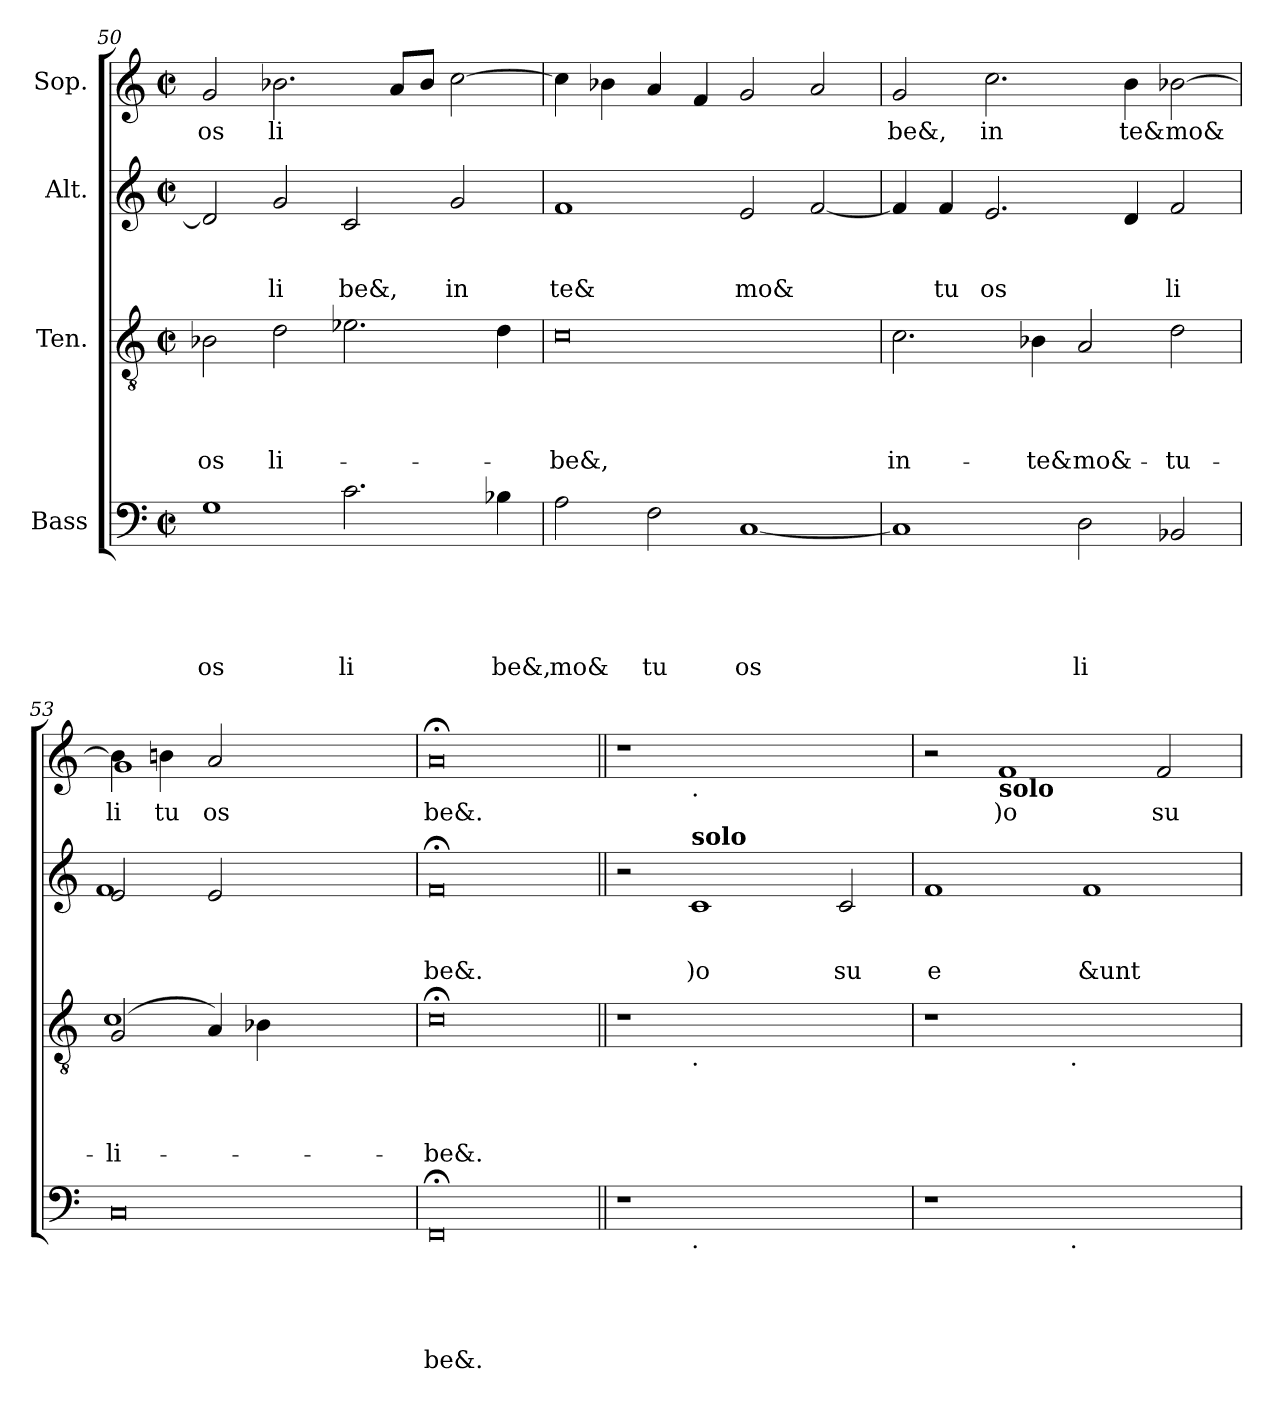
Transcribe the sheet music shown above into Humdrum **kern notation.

**kern	**text	**text	**text	**text	**text	**kern	**text	**text	**text	**text	**kern	**text	**text	**text	**kern	**text
*part4	*part4	*part4	*part4	*part4	*part4	*part3	*part3	*part3	*part3	*part3	*part2	*part2	*part2	*part2	*part1	*part1
*staff4	*staff4	*staff4	*staff4	*staff4	*staff4	*staff3	*staff3	*staff3	*staff3	*staff3	*staff2	*staff2	*staff2	*staff2	*staff1	*staff1
*I"Bass	*	*	*	*	*	*I"Ten.	*	*	*	*	*I"Alt.	*	*	*	*I"Sop.	*
*clefF4	*	*	*	*	*	*clefGv2	*	*	*	*	*clefG2	*	*	*	*clefG2	*
*k[]	*	*	*	*	*	*k[]	*	*	*	*	*k[]	*	*	*	*k[]	*
*C:	*	*	*	*	*	*C:	*	*	*	*	*C:	*	*	*	*C:	*
*M2/2	*	*	*	*	*	*M2/2	*	*	*	*	*M2/2	*	*	*	*M2/2	*
*met(c|)	*	*	*	*	*	*met(c|)	*	*	*	*	*met(c|)	*	*	*	*met(c|)	*
=50	=50	=50	=50	=50	=50	=50	=50	=50	=50	=50	=50	=50	=50	=50	=50	=50
!	!	!	!	!	!LO:LY:b	!	!	!	!	!LO:LY:b	!	!	!	!	!	!LO:LY:b
1G	.	.	.	.	os	2B-X\	.	.	.	-os	2d/]	.	.	.	2g/	os
!	!	!	!	!	!	!	!	!	!	!LO:LY:b	!	!	!	!LO:LY:b	!	!LO:LY:b
.	.	.	.	.	.	2d\	.	.	.	li-	2g/	.	.	li	2.b-X\	li
!	!	!	!	!	!LO:LY:b	!	!	!	!	!	!	!	!	!LO:LY:b	!	!
2.c\	.	.	.	.	li	2.e-X\	.	.	.	.	2c/	.	.	be&,	.	.
.	.	.	.	.	.	.	.	.	.	.	.	.	.	.	8a/L	.
.	.	.	.	.	.	.	.	.	.	.	.	.	.	.	8b-/J	.
!	!	!	!	!	!	!	!	!	!	!	!	!	!	!LO:LY:b	!	!
.	.	.	.	.	.	.	.	.	.	.	2g/	.	.	in	[>2cc\	.
!	!	!	!	!	!LO:LY:b	!	!	!	!	!	!	!	!	!	!	!
4B-X\	.	.	.	.	be&,	4d\	.	.	.	.	.	.	.	.	.	.
=51	=51	=51	=51	=51	=51	=51	=51	=51	=51	=51	=51	=51	=51	=51	=51	=51
!	!	!	!	!	!LO:LY:b	!	!	!	!	!LO:LY:b	!	!	!	!LO:LY:b	!	!
2A\	.	.	.	.	mo&	0c	.	.	.	-be&,	1f	.	.	te&	4cc\]	.
.	.	.	.	.	.	.	.	.	.	.	.	.	.	.	4b-X\	.
!	!	!	!	!	!LO:LY:b	!	!	!	!	!	!	!	!	!	!	!
2F\	.	.	.	.	tu	.	.	.	.	.	.	.	.	.	4a/	.
.	.	.	.	.	.	.	.	.	.	.	.	.	.	.	4f/	.
!	!	!	!	!	!LO:LY:b	!	!	!	!	!	!	!	!	!LO:LY:b	!	!
[>1C	.	.	.	.	os	.	.	.	.	.	2e/	.	.	mo&	2g/	.
.	.	.	.	.	.	.	.	.	.	.	[>2f/	.	.	.	2a/	.
!!LO:PB:g=z
=52	=52	=52	=52	=52	=52	=52	=52	=52	=52	=52	=52	=52	=52	=52	=52	=52
!	!	!	!	!	!	!	!	!	!	!LO:LY:b	!	!	!	!	!	!LO:LY:b
1C]	.	.	.	.	.	2.c\	.	.	.	in-	4f/]	.	.	.	2g/	be&,
!	!	!	!	!	!	!	!	!	!	!	!	!	!	!LO:LY:b	!	!
.	.	.	.	.	.	.	.	.	.	.	4f/	.	.	tu	.	.
!	!	!	!	!	!	!	!	!	!	!	!	!	!	!LO:LY:b	!	!LO:LY:b
.	.	.	.	.	.	.	.	.	.	.	2.e/	.	.	os	2.cc\	in
!	!	!	!	!	!	!	!	!	!	!LO:LY:b	!	!	!	!	!	!
.	.	.	.	.	.	4B-X\	.	.	.	-te&	.	.	.	.	.	.
!	!	!	!	!	!LO:LY:b	!	!	!	!	!LO:LY:b	!	!	!	!	!	!
2D\	.	.	.	.	li	2A/	.	.	.	mo&-	.	.	.	.	.	.
!	!	!	!	!	!	!	!	!	!	!	!	!	!	!	!	!LO:LY:b
.	.	.	.	.	.	.	.	.	.	.	4d/	.	.	.	4b\	te&
!	!	!	!	!	!	!	!	!	!	!LO:LY:b	!	!	!	!LO:LY:b	!	!LO:LY:b
2BB-X/	.	.	.	.	.	2d\	.	.	.	-tu-	2f/	.	.	li	[>2b-X\	mo&
=53	=53	=53	=53	=53	=53	=53	=53	=53	=53	=53	=53	=53	=53	=53	=53	=53
!	!	!	!	!	!	!	!	!	!	!LO:LY:b	!	!	!	!	!	!
*	*	*	*	*	*	*^	*	*	*	*	*	*	*	*	*	*
!	!	!	!	!	!	!	!	!	!	!	!LO:LY:b	!	!	!	!	!	!LO:LY:b
*	*	*	*	*	*	*	*	*	*	*	*	*^	*	*	*	*^	*
0C	.	.	.	.	.	(2G/	1c	.	.	.	li-	2e/	1f	.	.	.	4b-\]	1g	li
!	!	!	!	!	!	!	!	!	!	!	!	!	!	!	!	!	!	!	!LO:LY:b
.	.	.	.	.	.	.	.	.	.	.	.	.	.	.	.	.	4b\	.	tu
!	!	!	!	!	!	!	!	!	!	!	!	!	!	!	!	!	!	!	!LO:LY:b
.	.	.	.	.	.	4A/)	.	.	.	.	.	2e/	.	.	.	.	2a/	.	os
.	.	.	.	.	.	4B-X\	.	.	.	.	.	.	.	.	.	.	.	.	.
.	.	.	.	.	.	1ryy	1ryy	.	.	.	.	1ryy	1ryy	.	.	.	1ryy	1ryy	.
=54	=54	=54	=54	=54	=54	=54	=54	=54	=54	=54	=54	=54	=54	=54	=54	=54	=54	=54	=54
!	!	!	!	!	!LO:LY:b	!	!	!	!	!	!LO:LY:b	!	!	!	!	!LO:LY:b	!	!	!LO:LY:b
*	*	*	*	*	*	*v	*v	*	*	*	*	*	*	*	*	*	*v	*v	*
*	*	*	*	*	*	*	*	*	*	*	*v	*v	*	*	*	*	*
0FF;	.	.	.	.	be&.	0c;<	.	.	.	-be&.	0f;	.	.	be&.	0a;	be&.
=55||	=55||	=55||	=55||	=55||	=55||	=55||	=55||	=55||	=55||	=55||	=55||	=55||	=55||	=55||	=55||	=55||
*^	*	*	*	*	*	*^	*	*	*	*	*	*	*	*	*^	*
1r	2ryy	.	.	.	.	.	1r	2ryy	.	.	.	.	2r	.	.	.	1r	2ryy	.
!	!	!	!	!	!	!	!	!	!	!	!	!	!	!	!	!	!	!LO:TX:b:t=.	!
!	!	!	!	!	!	!	!	!	!	!	!	!	!LO:TX:a:B:t=solo	!	!	!	!	!	!
!	!	!	!	!	!	!	!	!LO:TX:b:t=.	!	!	!	!	!	!	!	!	!	!	!
!	!LO:TX:b:t=.	!	!	!	!	!	!	!	!	!	!	!	!	!	!	!	!	!	!
!	!	!	!	!	!	!	!	!	!	!	!	!	!	!	!	!LO:LY:b	!	!	!
.	1.ryy	.	.	.	.	.	.	1.ryy	.	.	.	.	1c	.	.	)o	.	1.ryy	.
1ryy	.	.	.	.	.	.	1ryy	.	.	.	.	.	.	.	.	.	1ryy	.	.
!	!	!	!	!	!	!	!	!	!	!	!	!	!	!	!	!LO:LY:b	!	!	!
.	.	.	.	.	.	.	.	.	.	.	.	.	2c/	.	.	su	.	.	.
=56	=56	=56	=56	=56	=56	=56	=56	=56	=56	=56	=56	=56	=56	=56	=56	=56	=56	=56	=56
!	!	!	!	!	!	!	!	!	!	!	!	!	!	!	!	!LO:LY:b	!	!	!
*	*	*	*	*	*	*	*	*	*	*	*	*	*	*	*	*	*v	*v	*
1r	2ryy	.	.	.	.	.	1r	2ryy	.	.	.	.	1f	.	.	e	2r	.
!	!	!	!	!	!	!	!	!	!	!	!	!	!	!	!	!	!LO:TX:b:B:t=solo	!
!	!	!	!	!	!	!	!	!	!	!	!	!	!	!	!	!	!	!LO:LY:b
.	4...ryy	.	.	.	.	.	.	4...ryy	.	.	.	.	.	.	.	.	1f	)o
!	!	!	!	!	!	!	!	!LO:TX:b:t=.	!	!	!	!	!	!	!	!	!	!
!	!LO:TX:b:t=.	!	!	!	!	!	!	!	!	!	!	!	!	!	!	!	!	!
.	1ryy	.	.	.	.	.	.	1ryy	.	.	.	.	.	.	.	.	.	.
!	!	!	!	!	!	!	!	!	!	!	!	!	!	!	!	!LO:LY:b	!	!
1ryy	.	.	.	.	.	.	1ryy	.	.	.	.	.	1f	.	.	&unt	.	.
!	!	!	!	!	!	!	!	!	!	!	!	!	!	!	!	!	!	!LO:LY:b
.	.	.	.	.	.	.	.	.	.	.	.	.	.	.	.	.	2f/	su
.	32ryy	.	.	.	.	.	.	32ryy	.	.	.	.	.	.	.	.	.	.
*v	*v	*	*	*	*	*	*	*	*	*	*	*	*	*	*	*	*	*
*	*	*	*	*	*	*v	*v	*	*	*	*	*	*	*	*	*	*
=	=	=	=	=	=	=	=	=	=	=	=	=	=	=	=	=
*-	*-	*-	*-	*-	*-	*-	*-	*-	*-	*-	*-	*-	*-	*-	*-	*-
